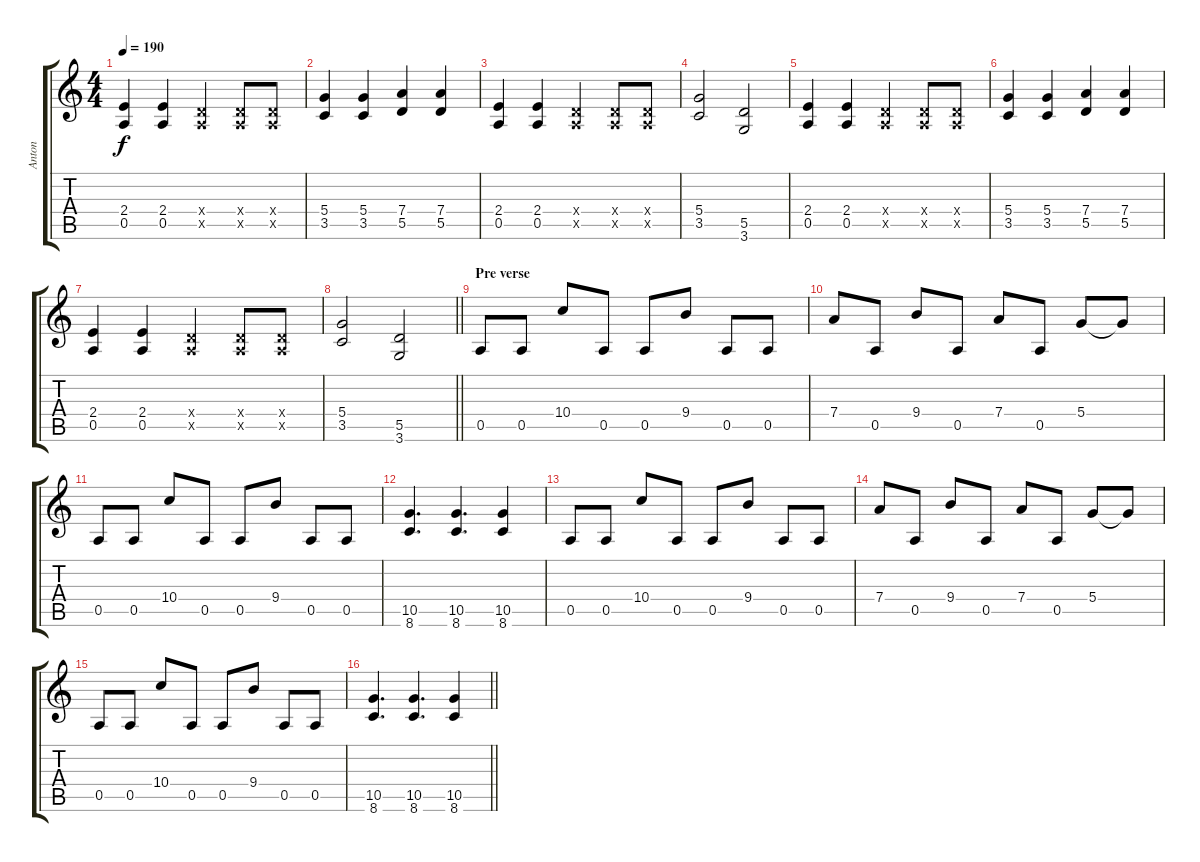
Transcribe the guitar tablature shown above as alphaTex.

\track ("Anton" "Anton") {instrument overdrivenguitar}
\staff {score tabs}
\tuning (E4 B3 G3 D3 A2 E2) {hide}
\ts (4 4)
\tempo 190
\clef g2
\ks c
(2.4 0.5).4{dy f} (2.4 0.5).4 (0.4{x} 0.5{x}).4 (0.4{x} 0.5{x}).8 (0.4{x} 0.5{x}).8 |
(5.4 3.5).4 (5.4 3.5).4 (7.4 5.5).4 (7.4 5.5).4 |
(2.4 0.5).4 (2.4 0.5).4 (0.4{x} 0.5{x}).4 (0.4{x} 0.5{x}).8 (0.4{x} 0.5{x}).8 |
(5.4 3.5).2 (5.5 3.6).2 |
(2.4 0.5).4 (2.4 0.5).4 (0.4{x} 0.5{x}).4 (0.4{x} 0.5{x}).8 (0.4{x} 0.5{x}).8 |
(5.4 3.5).4 (5.4 3.5).4 (7.4 5.5).4 (7.4 5.5).4 |
(2.4 0.5).4 (2.4 0.5).4 (0.4{x} 0.5{x}).4 (0.4{x} 0.5{x}).8 (0.4{x} 0.5{x}).8 |
\barLineRight lightlight
(5.4 3.5).2 (5.5 3.6).2 |
\section ("" "Pre verse")
0.5.8 0.5.8 10.4.8 0.5.8 0.5.8 9.4.8 0.5.8 0.5.8 |
7.4.8 0.5.8 9.4.8 0.5.8 7.4.8 0.5.8 5.4.8 5.4{t}.8 |
0.5.8 0.5.8 10.4.8 0.5.8 0.5.8 9.4.8 0.5.8 0.5.8 |
(10.5 8.6).4{d} (10.5 8.6).4{d} (10.5 8.6).4 |
0.5.8 0.5.8 10.4.8 0.5.8 0.5.8 9.4.8 0.5.8 0.5.8 |
7.4.8 0.5.8 9.4.8 0.5.8 7.4.8 0.5.8 5.4.8 5.4{t}.8 |
0.5.8 0.5.8 10.4.8 0.5.8 0.5.8 9.4.8 0.5.8 0.5.8 |
\barLineRight lightlight
(10.5 8.6).4{d} (10.5 8.6).4{d} (10.5 8.6).4
